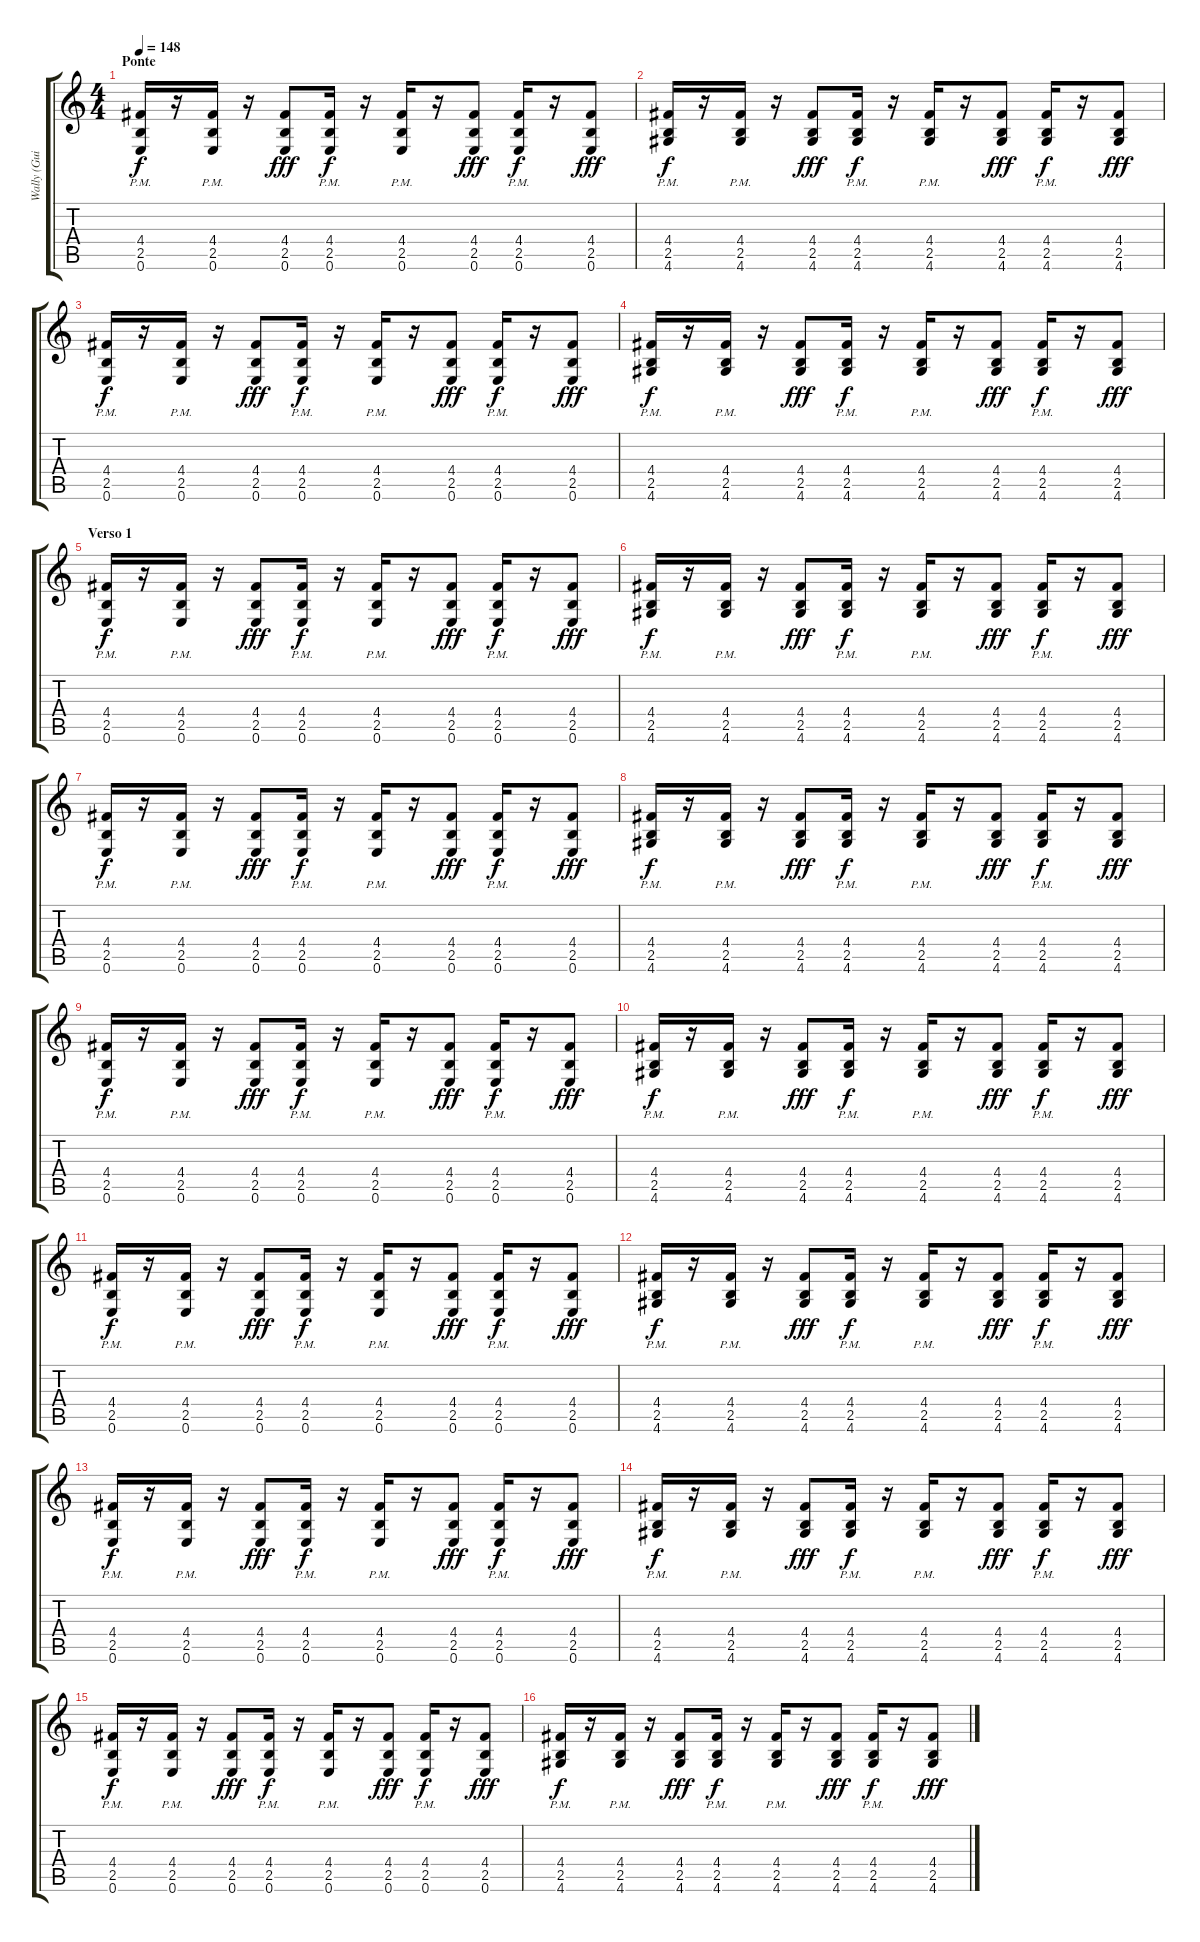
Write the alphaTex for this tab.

\track ("Wally (Guitarra Base)" "Wally (Gui") {instrument distortionguitar}
\staff {score tabs}
\tuning (E4 B3 G3 D3 A2 E2) {hide}
\ts (4 4)
\section ("" "Ponte")
\tempo 148
\clef g2
\ks c
(4.4{pm} 2.5{pm} 0.6{pm}).16{dy f volume 12} r.16 (4.4{pm} 2.5{pm} 0.6{pm}).16 r.16 (4.4 2.5 0.6).8{dy fff} (4.4{pm} 2.5{pm} 0.6{pm}).16{dy f} r.16 (4.4{pm} 2.5{pm} 0.6{pm}).16 r.16 (4.4 2.5 0.6).8{dy fff} (4.4{pm} 2.5{pm} 0.6{pm}).16{dy f} r.16 (4.4 2.5 0.6).8{dy fff} |
(4.4{pm} 2.5{pm} 4.6{pm}).16{dy f} r.16 (4.4{pm} 2.5{pm} 4.6{pm}).16 r.16 (4.4 2.5 4.6).8{dy fff} (4.4{pm} 2.5{pm} 4.6{pm}).16{dy f} r.16 (4.4{pm} 2.5{pm} 4.6{pm}).16 r.16 (4.4 2.5 4.6).8{dy fff} (4.4{pm} 2.5{pm} 4.6{pm}).16{dy f} r.16 (4.4 2.5 4.6).8{dy fff} |
(4.4{pm} 2.5{pm} 0.6{pm}).16{dy f} r.16 (4.4{pm} 2.5{pm} 0.6{pm}).16 r.16 (4.4 2.5 0.6).8{dy fff} (4.4{pm} 2.5{pm} 0.6{pm}).16{dy f} r.16 (4.4{pm} 2.5{pm} 0.6{pm}).16 r.16 (4.4 2.5 0.6).8{dy fff} (4.4{pm} 2.5{pm} 0.6{pm}).16{dy f} r.16 (4.4 2.5 0.6).8{dy fff} |
(4.4{pm} 2.5{pm} 4.6{pm}).16{dy f} r.16 (4.4{pm} 2.5{pm} 4.6{pm}).16 r.16 (4.4 2.5 4.6).8{dy fff} (4.4{pm} 2.5{pm} 4.6{pm}).16{dy f} r.16 (4.4{pm} 2.5{pm} 4.6{pm}).16 r.16 (4.4 2.5 4.6).8{dy fff} (4.4{pm} 2.5{pm} 4.6{pm}).16{dy f} r.16 (4.4 2.5 4.6).8{dy fff} |
\section ("" "Verso 1")
(4.4{pm} 2.5{pm} 0.6{pm}).16{dy f} r.16 (4.4{pm} 2.5{pm} 0.6{pm}).16 r.16 (4.4 2.5 0.6).8{dy fff} (4.4{pm} 2.5{pm} 0.6{pm}).16{dy f} r.16 (4.4{pm} 2.5{pm} 0.6{pm}).16 r.16 (4.4 2.5 0.6).8{dy fff} (4.4{pm} 2.5{pm} 0.6{pm}).16{dy f} r.16 (4.4 2.5 0.6).8{dy fff} |
(4.4{pm} 2.5{pm} 4.6{pm}).16{dy f} r.16 (4.4{pm} 2.5{pm} 4.6{pm}).16 r.16 (4.4 2.5 4.6).8{dy fff} (4.4{pm} 2.5{pm} 4.6{pm}).16{dy f} r.16 (4.4{pm} 2.5{pm} 4.6{pm}).16 r.16 (4.4 2.5 4.6).8{dy fff} (4.4{pm} 2.5{pm} 4.6{pm}).16{dy f} r.16 (4.4 2.5 4.6).8{dy fff} |
(4.4{pm} 2.5{pm} 0.6{pm}).16{dy f} r.16 (4.4{pm} 2.5{pm} 0.6{pm}).16 r.16 (4.4 2.5 0.6).8{dy fff} (4.4{pm} 2.5{pm} 0.6{pm}).16{dy f} r.16 (4.4{pm} 2.5{pm} 0.6{pm}).16 r.16 (4.4 2.5 0.6).8{dy fff} (4.4{pm} 2.5{pm} 0.6{pm}).16{dy f} r.16 (4.4 2.5 0.6).8{dy fff} |
(4.4{pm} 2.5{pm} 4.6{pm}).16{dy f} r.16 (4.4{pm} 2.5{pm} 4.6{pm}).16 r.16 (4.4 2.5 4.6).8{dy fff} (4.4{pm} 2.5{pm} 4.6{pm}).16{dy f} r.16 (4.4{pm} 2.5{pm} 4.6{pm}).16 r.16 (4.4 2.5 4.6).8{dy fff} (4.4{pm} 2.5{pm} 4.6{pm}).16{dy f} r.16 (4.4 2.5 4.6).8{dy fff} |
(4.4{pm} 2.5{pm} 0.6{pm}).16{dy f} r.16 (4.4{pm} 2.5{pm} 0.6{pm}).16 r.16 (4.4 2.5 0.6).8{dy fff} (4.4{pm} 2.5{pm} 0.6{pm}).16{dy f} r.16 (4.4{pm} 2.5{pm} 0.6{pm}).16 r.16 (4.4 2.5 0.6).8{dy fff} (4.4{pm} 2.5{pm} 0.6{pm}).16{dy f} r.16 (4.4 2.5 0.6).8{dy fff} |
(4.4{pm} 2.5{pm} 4.6{pm}).16{dy f} r.16 (4.4{pm} 2.5{pm} 4.6{pm}).16 r.16 (4.4 2.5 4.6).8{dy fff} (4.4{pm} 2.5{pm} 4.6{pm}).16{dy f} r.16 (4.4{pm} 2.5{pm} 4.6{pm}).16 r.16 (4.4 2.5 4.6).8{dy fff} (4.4{pm} 2.5{pm} 4.6{pm}).16{dy f} r.16 (4.4 2.5 4.6).8{dy fff} |
(4.4{pm} 2.5{pm} 0.6{pm}).16{dy f} r.16 (4.4{pm} 2.5{pm} 0.6{pm}).16 r.16 (4.4 2.5 0.6).8{dy fff} (4.4{pm} 2.5{pm} 0.6{pm}).16{dy f} r.16 (4.4{pm} 2.5{pm} 0.6{pm}).16 r.16 (4.4 2.5 0.6).8{dy fff} (4.4{pm} 2.5{pm} 0.6{pm}).16{dy f} r.16 (4.4 2.5 0.6).8{dy fff} |
(4.4{pm} 2.5{pm} 4.6{pm}).16{dy f} r.16 (4.4{pm} 2.5{pm} 4.6{pm}).16 r.16 (4.4 2.5 4.6).8{dy fff} (4.4{pm} 2.5{pm} 4.6{pm}).16{dy f} r.16 (4.4{pm} 2.5{pm} 4.6{pm}).16 r.16 (4.4 2.5 4.6).8{dy fff} (4.4{pm} 2.5{pm} 4.6{pm}).16{dy f} r.16 (4.4 2.5 4.6).8{dy fff} |
(4.4{pm} 2.5{pm} 0.6{pm}).16{dy f} r.16 (4.4{pm} 2.5{pm} 0.6{pm}).16 r.16 (4.4 2.5 0.6).8{dy fff} (4.4{pm} 2.5{pm} 0.6{pm}).16{dy f} r.16 (4.4{pm} 2.5{pm} 0.6{pm}).16 r.16 (4.4 2.5 0.6).8{dy fff} (4.4{pm} 2.5{pm} 0.6{pm}).16{dy f} r.16 (4.4 2.5 0.6).8{dy fff} |
(4.4{pm} 2.5{pm} 4.6{pm}).16{dy f} r.16 (4.4{pm} 2.5{pm} 4.6{pm}).16 r.16 (4.4 2.5 4.6).8{dy fff} (4.4{pm} 2.5{pm} 4.6{pm}).16{dy f} r.16 (4.4{pm} 2.5{pm} 4.6{pm}).16 r.16 (4.4 2.5 4.6).8{dy fff} (4.4{pm} 2.5{pm} 4.6{pm}).16{dy f} r.16 (4.4 2.5 4.6).8{dy fff} |
(4.4{pm} 2.5{pm} 0.6{pm}).16{dy f} r.16 (4.4{pm} 2.5{pm} 0.6{pm}).16 r.16 (4.4 2.5 0.6).8{dy fff} (4.4{pm} 2.5{pm} 0.6{pm}).16{dy f} r.16 (4.4{pm} 2.5{pm} 0.6{pm}).16 r.16 (4.4 2.5 0.6).8{dy fff} (4.4{pm} 2.5{pm} 0.6{pm}).16{dy f} r.16 (4.4 2.5 0.6).8{dy fff} |
(4.4{pm} 2.5{pm} 4.6{pm}).16{dy f} r.16 (4.4{pm} 2.5{pm} 4.6{pm}).16 r.16 (4.4 2.5 4.6).8{dy fff} (4.4{pm} 2.5{pm} 4.6{pm}).16{dy f} r.16 (4.4{pm} 2.5{pm} 4.6{pm}).16 r.16 (4.4 2.5 4.6).8{dy fff} (4.4{pm} 2.5{pm} 4.6{pm}).16{dy f} r.16 (4.4 2.5 4.6).8{dy fff}
